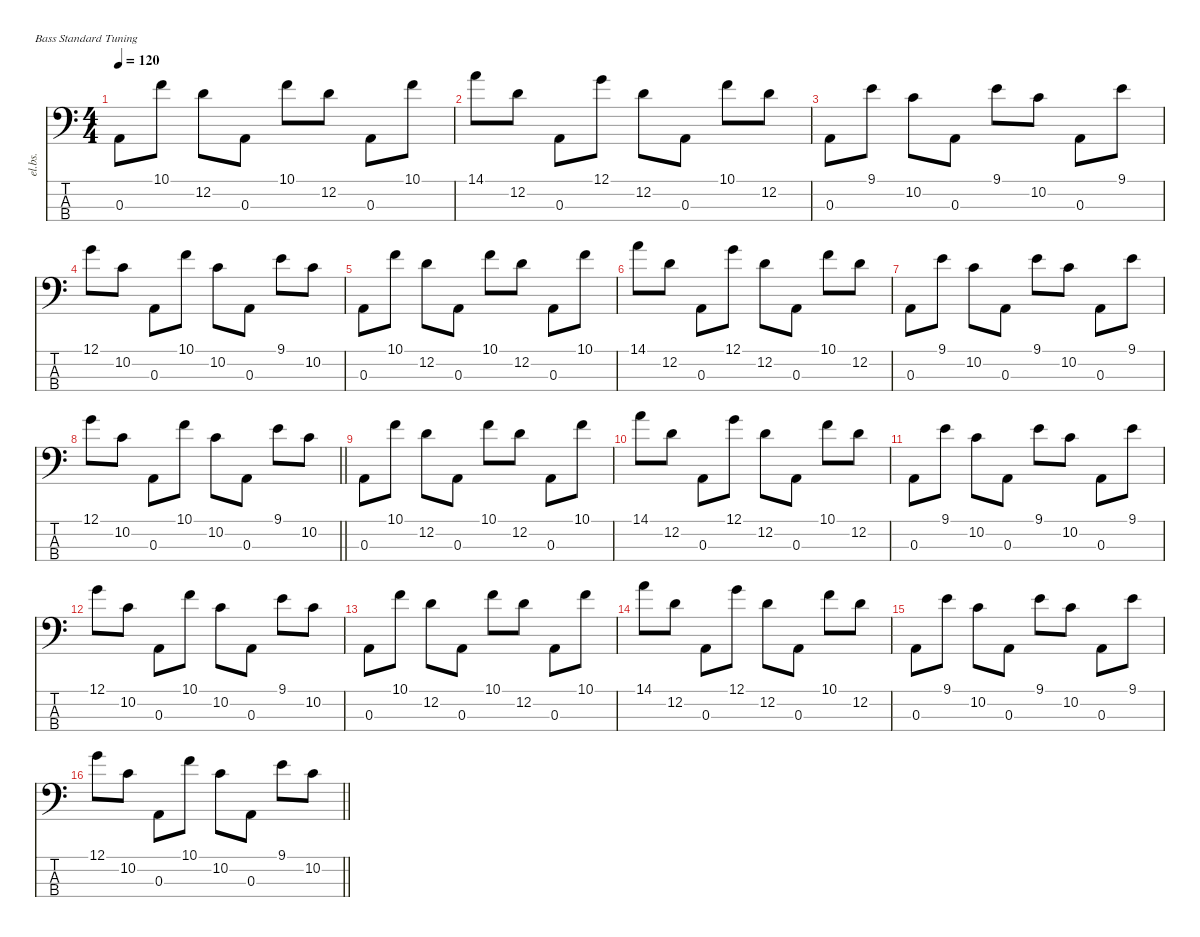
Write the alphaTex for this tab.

\defaultSystemsLayout 4
\hideDynamics
\bracketExtendMode nobrackets
\otherSystemsTrackNameOrientation horizontal
\track ("Jason" "el.bs.") {defaultSystemsLayout 4 instrument electricbassfinger}
\staff {score tabs}
\tuning (G2 D2 A1 E1)
\ts (4 4)
\beaming (8 2 2 2 2)
\tempo 120
\clef f4
\ks c
0.3.8{dy f instrument electricbassfinger beam Down} 10.1.8{beam Down} 12.2.8{beam Down} 0.3.8{beam Down} 10.1.8{beam Down} 12.2.8{beam Down} 0.3.8{beam Down} 10.1.8{beam Down} |
14.1.8{beam Down} 12.2.8{beam Down} 0.3.8{beam Down} 12.1.8{beam Down} 12.2.8{beam Down} 0.3.8{beam Down} 10.1.8{beam Down} 12.2.8{beam Down} |
0.3.8{beam Down} 9.1.8{beam Down} 10.2.8{beam Down} 0.3.8{beam Down} 9.1.8{beam Down} 10.2.8{beam Down} 0.3.8{beam Down} 9.1.8{beam Down} |
12.1.8{beam Down} 10.2.8{beam Down} 0.3.8{beam Down} 10.1.8{beam Down} 10.2.8{beam Down} 0.3.8{beam Down} 9.1.8{beam Down} 10.2.8{beam Down} |
0.3.8{beam Down} 10.1.8{beam Down} 12.2.8{beam Down} 0.3.8{beam Down} 10.1.8{beam Down} 12.2.8{beam Down} 0.3.8{beam Down} 10.1.8{beam Down} |
14.1.8{beam Down} 12.2.8{beam Down} 0.3.8{beam Down} 12.1.8{beam Down} 12.2.8{beam Down} 0.3.8{beam Down} 10.1.8{beam Down} 12.2.8{beam Down} |
0.3.8{beam Down} 9.1.8{beam Down} 10.2.8{beam Down} 0.3.8{beam Down} 9.1.8{beam Down} 10.2.8{beam Down} 0.3.8{beam Down} 9.1.8{beam Down} |
\barLineRight lightlight
12.1.8{beam Down} 10.2.8{beam Down} 0.3.8{beam Down} 10.1.8{beam Down} 10.2.8{beam Down} 0.3.8{beam Down} 9.1.8{beam Down} 10.2.8{beam Down} |
0.3.8{beam Down} 10.1.8{beam Down} 12.2.8{beam Down} 0.3.8{beam Down} 10.1.8{beam Down} 12.2.8{beam Down} 0.3.8{beam Down} 10.1.8{beam Down} |
14.1.8{beam Down} 12.2.8{beam Down} 0.3.8{beam Down} 12.1.8{beam Down} 12.2.8{beam Down} 0.3.8{beam Down} 10.1.8{beam Down} 12.2.8{beam Down} |
0.3.8{beam Down} 9.1.8{beam Down} 10.2.8{beam Down} 0.3.8{beam Down} 9.1.8{beam Down} 10.2.8{beam Down} 0.3.8{beam Down} 9.1.8{beam Down} |
12.1.8{beam Down} 10.2.8{beam Down} 0.3.8{beam Down} 10.1.8{beam Down} 10.2.8{beam Down} 0.3.8{beam Down} 9.1.8{beam Down} 10.2.8{beam Down} |
0.3.8{beam Down} 10.1.8{beam Down} 12.2.8{beam Down} 0.3.8{beam Down} 10.1.8{beam Down} 12.2.8{beam Down} 0.3.8{beam Down} 10.1.8{beam Down} |
14.1.8{beam Down} 12.2.8{beam Down} 0.3.8{beam Down} 12.1.8{beam Down} 12.2.8{beam Down} 0.3.8{beam Down} 10.1.8{beam Down} 12.2.8{beam Down} |
0.3.8{beam Down} 9.1.8{beam Down} 10.2.8{beam Down} 0.3.8{beam Down} 9.1.8{beam Down} 10.2.8{beam Down} 0.3.8{beam Down} 9.1.8{beam Down} |
\barLineRight lightlight
12.1.8{beam Down} 10.2.8{beam Down} 0.3.8{beam Down} 10.1.8{beam Down} 10.2.8{beam Down} 0.3.8{beam Down} 9.1.8{beam Down} 10.2.8{beam Down}
